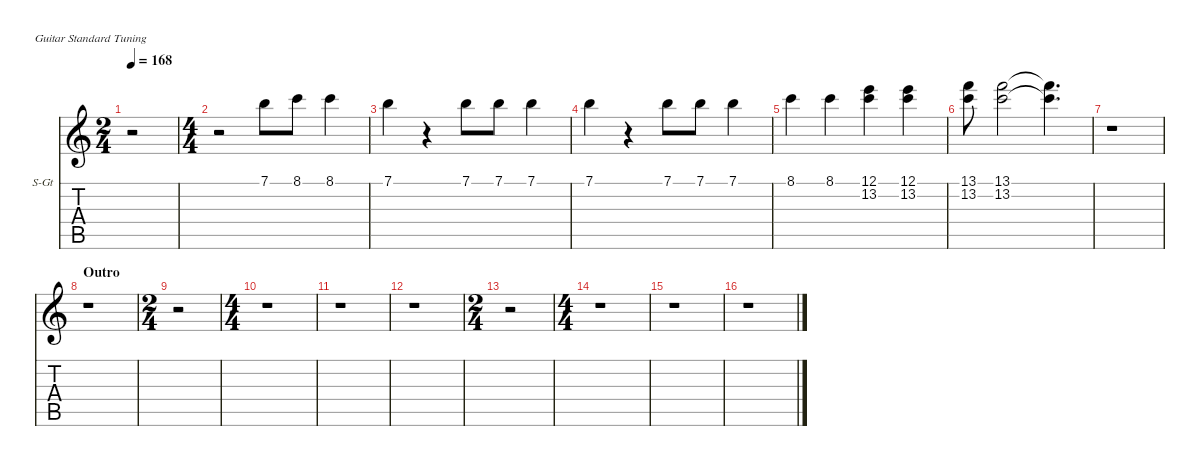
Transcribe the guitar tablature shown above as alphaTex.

\hideDynamics
\bracketExtendMode nobrackets
\firstSystemTrackNameOrientation horizontal
\otherSystemsTrackNameOrientation horizontal
\track ("Voice" "S-Gt") {instrument lead8bassandlead}
\staff {score tabs}
\tuning (E4 B3 G3 D3 A2 E2)
\displaytranspose 12
\ts (2 4)
\tempo 168
\clef g2
\ks c
r.2{dy fff} |
\ts (4 4)
r.2 7.1.8 8.1.8 8.1.4 |
7.1.4 r.4 7.1.8 7.1.8 7.1.4 |
7.1.4 r.4 7.1.8 7.1.8 7.1.4 |
8.1.4 8.1.4 (12.1 13.2).4 (12.1 13.2).4 |
(13.1 13.2).8 (13.1 13.2).2 (13.1{t} 13.2{t}).4{d dy f} |
r.1 |
\section ("" "Outro")
r.1 |
\ts (2 4)
r.2 |
\ts (4 4)
r.1 |
r.1 |
r.1 |
\ts (2 4)
r.2 |
\ts (4 4)
r.1 |
r.1 |
r.1
